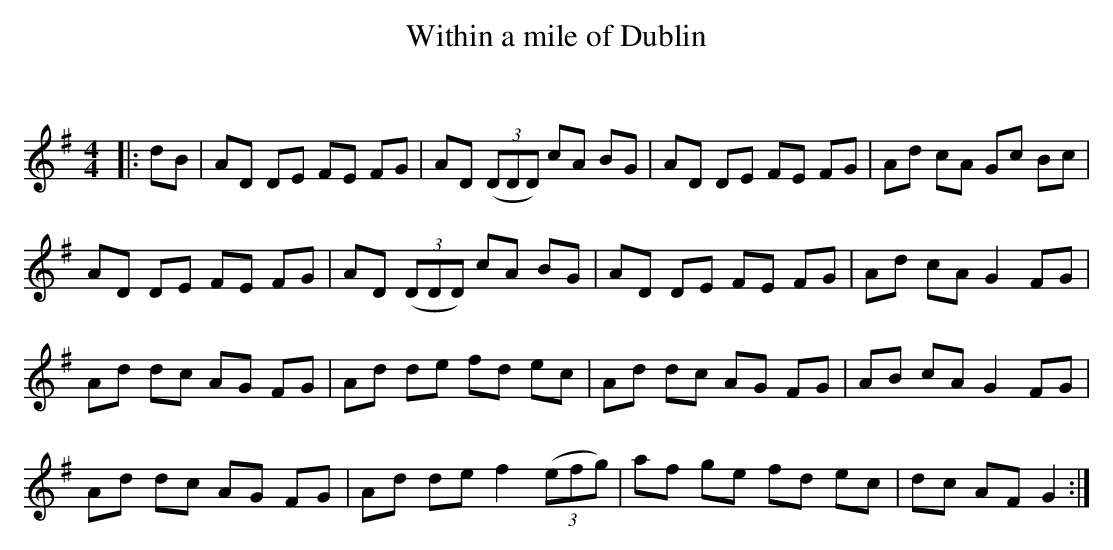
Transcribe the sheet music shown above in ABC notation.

X:1
T: Within a mile of Dublin
C:
Q: 232
K:G
M:4/4
L:1/8
|:dB|AD DE FE FG|AD ((3DDD) cA BG|AD DE FE FG|Ad cA Gc Bc|
AD DE FE FG|AD ((3DDD) cA BG|AD DE FE FG|Ad cA G2 FG|
Ad dc AG FG|Ad de fd ec|Ad dc AG FG|AB cA G2 FG|
Ad dc AG FG|Ad de f2 ((3efg) |af ge fd ec|dc AF G2:|
